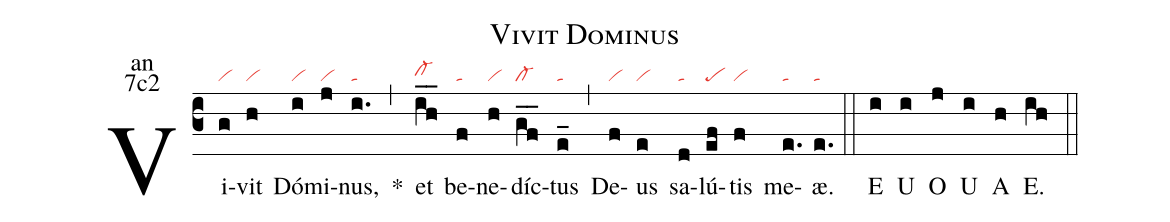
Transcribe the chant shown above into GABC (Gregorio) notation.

name:Vivit Dominus;
office-part:an;
mode:7c2;
nabc-lines:1;
%%
(c3) Vi(g|vi)vit(h|vi) Dó(i|vi)mi(j|vi)nus,(i.|ta) <sp>*</sp>(,) et(ih__|cl-hh) be(f|ta)ne(h|vi)díc(gf__|cl-)tus(e_|ta) (,) De(f|vi)us(e|vi) sa(d|ta)lú(ef|pe)tis(f|vi) me(e.|ta)æ.(e.|ta) (::) <eu>E(i) U(i) O(j) U(i) A(h) E.(ih) </eu>(::)
